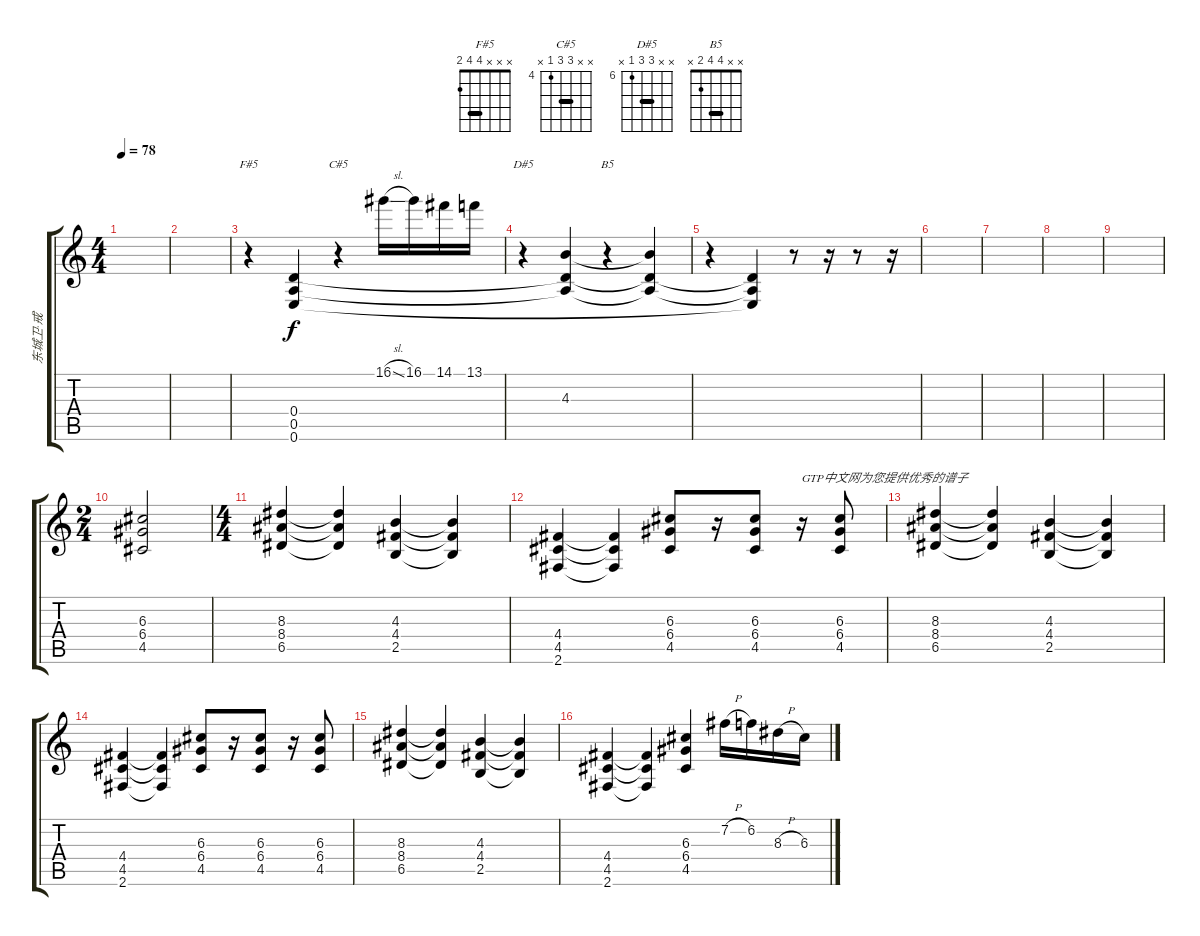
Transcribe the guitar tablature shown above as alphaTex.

\track ("东城卫·戒" "东城卫·戒") {instrument electricguitarclean}
\staff {score tabs}
\tuning (E4 B3 G3 D3 A2 E2) {hide}
\chord ("F#5" x x x 4 4 2) {barre 4}
\chord ("C#5" x x 6 6 4 x) {firstfret 4 barre 6}
\chord ("D#5" x x 8 8 6 x) {firstfret 6 barre 8}
\chord ("B5" x x 4 4 2 x) {barre 4}
\ts (4 4)
\tempo 78
\clef g2
\ks c
|
|
r.4{ch "F#5"} (0.4 0.5 0.6).4 r.4{ch "C#5"} 16.1{sl}.16 16.1.16 14.1.16 13.1.16 |
r.4{ch "D#5"} (4.3 0.4{t} 0.5{t}).4 r.4{ch "B5"} (4.3{t} 0.4{t} 0.5{t}).4 |
r.4 (0.4{t} 0.5{t} 0.6{t}).4 r.8 r.16 r.8 r.16 |
|
|
|
|
\ts (2 4)
(6.3 6.4 4.5).2 |
\ts (4 4)
(8.3 8.4 6.5).4{volume 10 instrument distortionguitar} (8.3{t} 8.4{t} 6.5{t}).4 (4.3 4.4 2.5).4 (4.3{t} 4.4{t} 2.5{t}).4 |
(4.4 4.5 2.6).4 (4.4{t} 4.5{t} 2.6{t}).4 (6.3 6.4 4.5).8 r.16 (6.3 6.4 4.5).8 r.16{txt "GTP中文网为您提供优秀的谱子"} (6.3 6.4 4.5).8 |
(8.3 8.4 6.5).4 (8.3{t} 8.4{t} 6.5{t}).4 (4.3 4.4 2.5).4 (4.3{t} 4.4{t} 2.5{t}).4 |
(4.4 4.5 2.6).4 (4.4{t} 4.5{t} 2.6{t}).4 (6.3 6.4 4.5).8 r.16 (6.3 6.4 4.5).8 r.16 (6.3 6.4 4.5).8 |
(8.3 8.4 6.5).4 (8.3{t} 8.4{t} 6.5{t}).4 (4.3 4.4 2.5).4 (4.3{t} 4.4{t} 2.5{t}).4 |
(4.4 4.5 2.6).4 (4.4{t} 4.5{t} 2.6{t}).4 (6.3 6.4 4.5).4 7.2{h}.16 6.2.16 8.3{h}.16 6.3.16
